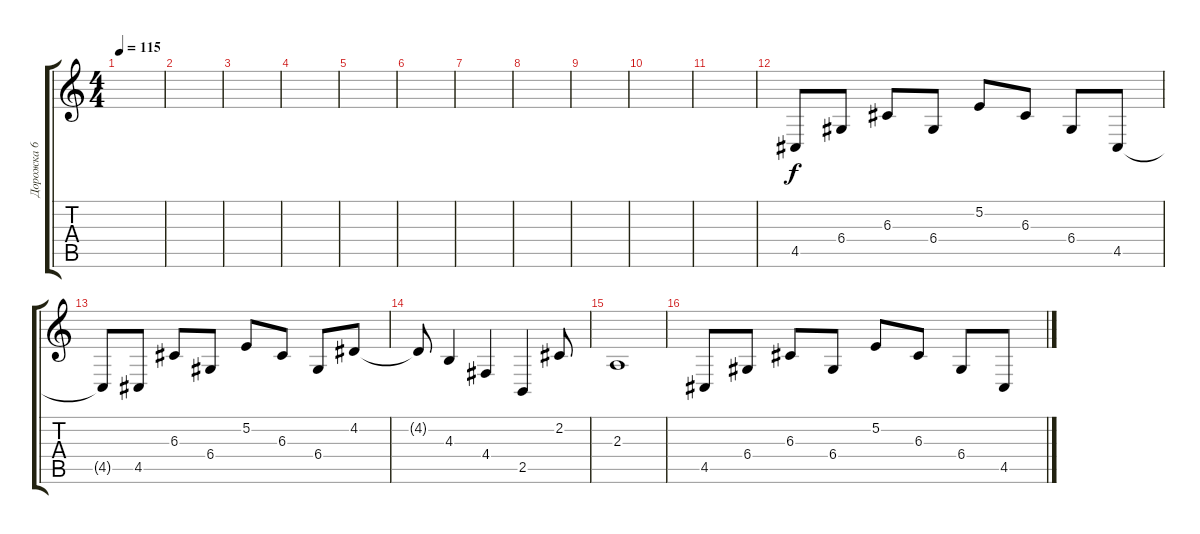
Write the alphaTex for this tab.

\track ("Дорожка 6" "Дорожка 6") {instrument celesta}
\staff {score tabs}
\tuning (E4 B3 G3 D3 A2 E2) {hide}
\ts (4 4)
\tempo 115
\clef g2
\ks c
|
|
|
|
|
|
|
|
|
|
|
4.5.8 6.4.8 6.3.8 6.4.8 5.2.8 6.3.8 6.4.8 4.5.8 |
4.5{t}.8 4.5.8 6.3.8 6.4.8 5.2.8 6.3.8 6.4.8 4.2.8 |
4.2{t}.8 4.3.4 4.4.4 2.5.4 2.2.8 |
2.3.1 |
4.5.8 6.4.8 6.3.8 6.4.8 5.2.8 6.3.8 6.4.8 4.5.8
